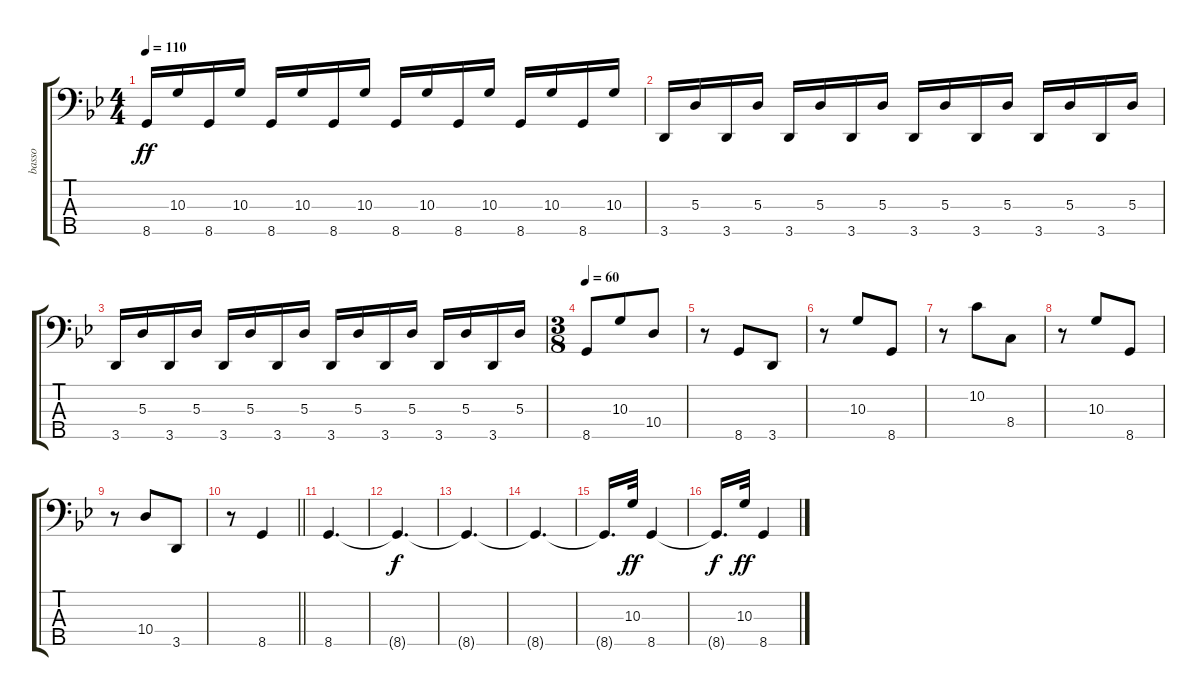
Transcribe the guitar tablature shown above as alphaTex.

\track ("basso" "basso") {instrument electricbassfinger}
\staff {score tabs}
\tuning (G2 D2 A1 E1 B0) {hide}
\ts (4 4)
\tempo 110
\clef f4
\ks bb
8.5.16{dy ff} 10.3.16 8.5.16 10.3.16 8.5.16 10.3.16 8.5.16 10.3.16 8.5.16 10.3.16 8.5.16 10.3.16 8.5.16 10.3.16 8.5.16 10.3.16 |
3.5.16 5.3.16 3.5.16 5.3.16 3.5.16 5.3.16 3.5.16 5.3.16 3.5.16 5.3.16 3.5.16 5.3.16 3.5.16 5.3.16 3.5.16 5.3.16 |
3.5.16 5.3.16 3.5.16 5.3.16 3.5.16 5.3.16 3.5.16 5.3.16 3.5.16 5.3.16 3.5.16 5.3.16 3.5.16 5.3.16 3.5.16 5.3.16 |
\ts (3 8)
\tempo 60
8.5.8 10.3.8 10.4.8 |
r.8 8.5.8 3.5.8 |
r.8 10.3.8 8.5.8 |
r.8 10.2.8 8.4.8 |
r.8 10.3.8 8.5.8 |
r.8 10.4.8 3.5.8 |
\barLineRight lightlight
r.8 8.5.4 |
8.5.4{d} |
8.5{t}.4{d dy f} |
8.5{t}.4{d} |
8.5{t}.4{d} |
8.5{t}.16{d} 10.3.32{dy ff} 8.5.4 |
8.5{t}.16{d dy f} 10.3.32{dy ff} 8.5.4
